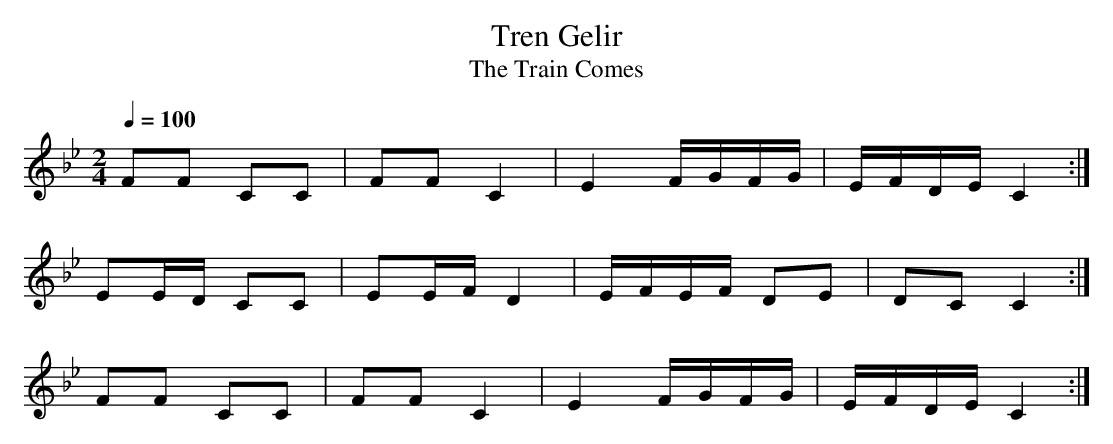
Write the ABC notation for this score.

X:1
T:Tren Gelir
T:The Train Comes
M:2/4
L:1/16
Q:1/4=100
K:CDor
F2F2 C2C2|F2F2 C4|E4   FGFG|EFDE C4:|
E2ED C2C2|E2EF D4|EFEF D2E2|D2C2 C4:|
F2F2 C2C2|F2F2 C4|E4   FGFG|EFDE C4:|
